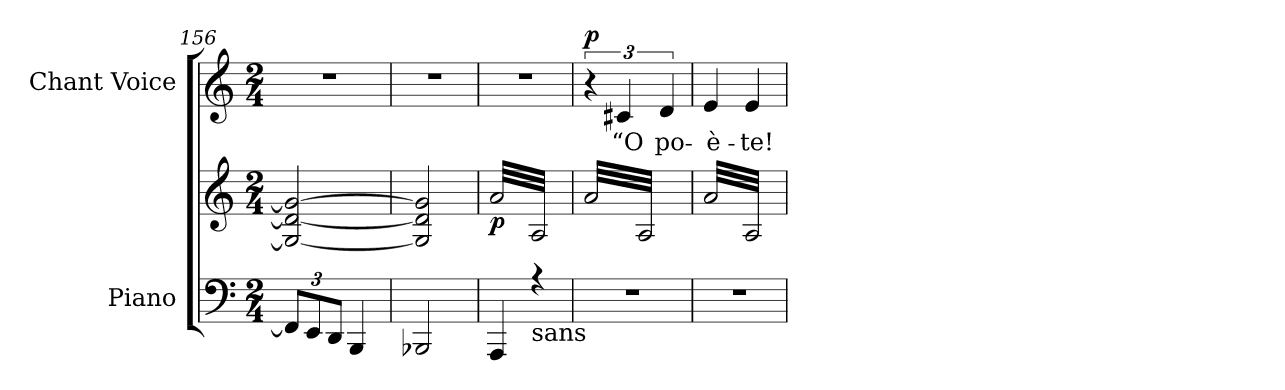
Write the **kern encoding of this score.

**kern	**kern	**dynam	**kern	**text	**dynam
*part2	*part2	*part2	*part1	*part1	*part1
*staff3	*staff2	*staff2/3	*staff1	*staff1	*staff1
*I"Piano	*	*	*I"Chant Voice	*	*
*I'Pno	*	*	*	*	*
*clefF4	*clefG2	*	*clefG2	*	*
*k[]	*k[]	*	*k[]	*	*
*M2/4	*M2/4	*	*M2/4	*	*
*Xbrackettup	*	*	*	*	*
=156	=156	=156	=156	=156	=156
12FF/L]	2G#/_ 2d/_ 2g#/_	.	2r	.	.
12EE/	.	.	.	.	.
12DD/J	.	.	.	.	.
4BBB/	.	.	.	.	.
=157	=157	=157	=157	=157	=157
2BBB-X/	2G#/] 2d/] 2g#/]	.	2r	.	.
!!LO:PB:g=z
=158	=158	=158	=158	=158	=158
*^	*	*	*	*	*
!	!	!	!LO:DY:b	!	!	!
*	*	*tremolo	*	*	*	*
2ryy	4AAA/	32a/LLL	p	2r	.	.
.	.	32A/	.	.	.	.
.	.	32a/	.	.	.	.
.	.	32A/	.	.	.	.
.	.	32a/	.	.	.	.
.	.	32A/	.	.	.	.
.	.	32a/	.	.	.	.
.	.	32A/	.	.	.	.
!	!LO:TX:b:t=sans	!	!	!	!	!
.	4rA	32a/	.	.	.	.
.	.	32A/	.	.	.	.
.	.	32a/	.	.	.	.
.	.	32A/	.	.	.	.
.	.	32a/	.	.	.	.
.	.	32A/	.	.	.	.
.	.	32a/	.	.	.	.
.	.	32A/JJJ	.	.	.	.
=159	=159	=159	=159	=159	=159	=159
!	!	!	!	!	!	!LO:DY:a
*v	*v	*	*	*	*	*
2r	32a/LLL	.	6r	.	p
.	32A/	.	.	.	.
.	32a/	.	.	.	.
.	32A/	.	.	.	.
.	32a/	.	.	.	.
.	32A/	.	.	.	.
!	!	!	!	!LO:LY:b	!
.	.	.	6c#X/	“O	.
.	32a/	.	.	.	.
.	32A/	.	.	.	.
.	32a/	.	.	.	.
.	32A/	.	.	.	.
.	32a/	.	.	.	.
!	!	!	!	!LO:LY:b	!
.	.	.	6d/	po-	.
.	32A/	.	.	.	.
.	32a/	.	.	.	.
.	32A/	.	.	.	.
.	32a/	.	.	.	.
.	32A/JJJ	.	.	.	.
=160	=160	=160	=160	=160	=160
!	!	!	!	!LO:LY:b	!
2r	32a/LLL	.	4e/	-è-	.
.	32A/	.	.	.	.
.	32a/	.	.	.	.
.	32A/	.	.	.	.
.	32a/	.	.	.	.
.	32A/	.	.	.	.
.	32a/	.	.	.	.
.	32A/	.	.	.	.
!	!	!	!	!LO:LY:b	!
.	32a/	.	4e/	-te!	.
.	32A/	.	.	.	.
.	32a/	.	.	.	.
.	32A/	.	.	.	.
.	32a/	.	.	.	.
.	32A/	.	.	.	.
.	32a/	.	.	.	.
.	32A/JJJ	.	.	.	.
*	*Xtremolo	*	*	*	*
.	.	.	.	.	.
.	.	.	.	.	.
.	.	.	.	.	.
.	.	.	.	.	.
.	.	.	.	.	.
.	.	.	.	.	.
.	.	.	.	.	.
.	.	.	.	.	.
=	=	=	=	=	=
*-	*-	*-	*-	*-	*-
